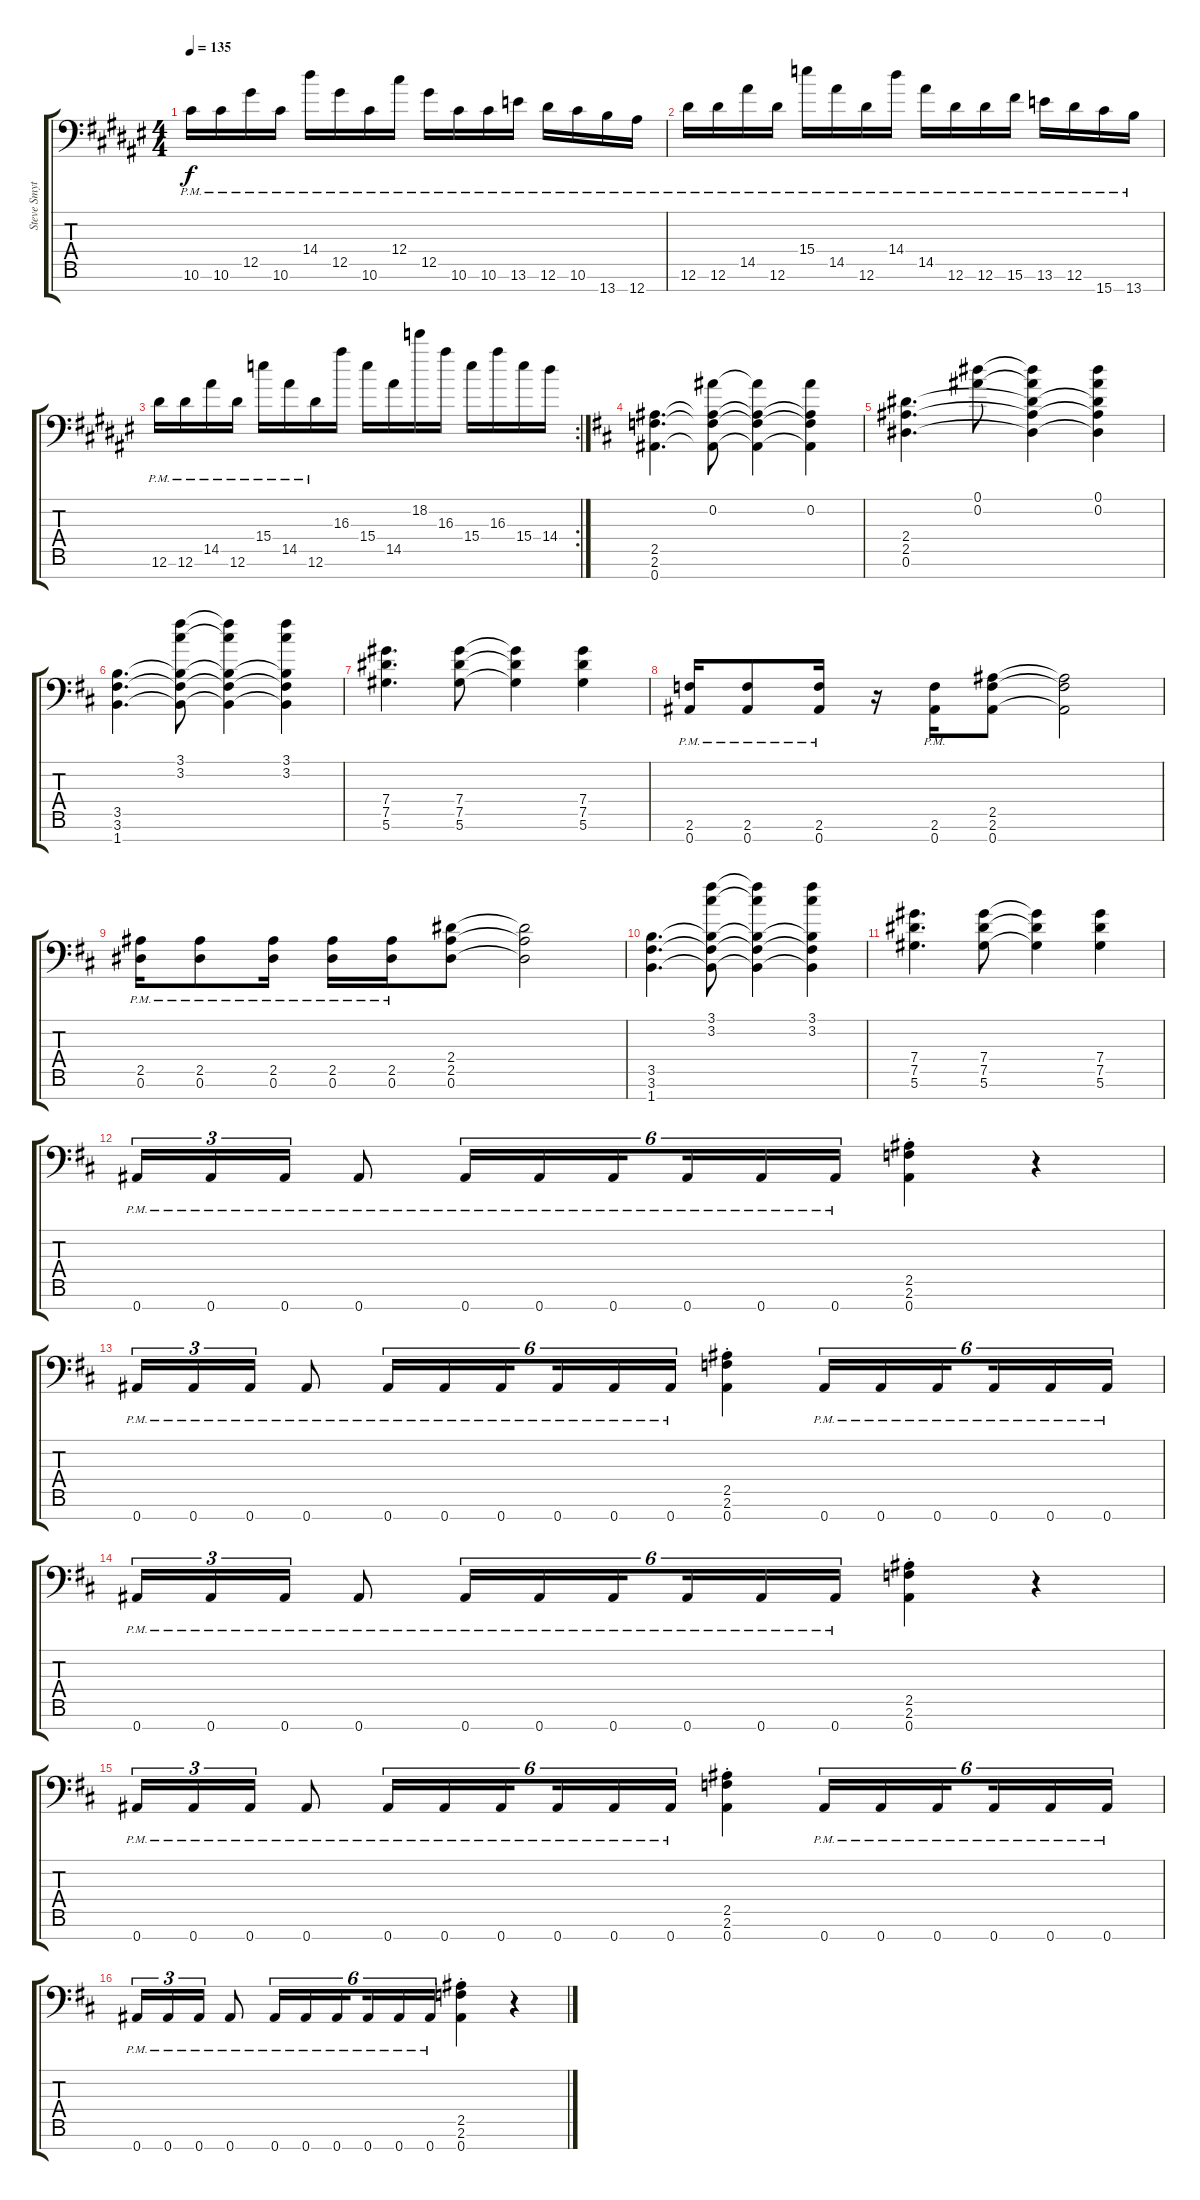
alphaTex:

\track ("Steve Smyth" "Steve Smyt") {instrument distortionguitar}
\staff {score tabs}
\tuning (Eb4 Bb3 Gb3 Db3 Ab2 Eb2 Bb1) {hide}
\ts (4 4)
\tempo 135
\clef f4
\ks f#
10.6{pm}.16{dy f} 10.6{pm}.16 12.5{pm}.16 10.6{pm}.16 14.4{pm}.16 12.5{pm}.16 10.6{pm}.16 12.4{pm}.16 12.5{pm}.16 10.6{pm}.16 10.6{pm}.16 13.6{pm}.16 12.6{pm}.16 10.6{pm}.16 13.7{pm}.16 12.7{pm}.16 |
12.6{pm}.16 12.6{pm}.16 14.5{pm}.16 12.6{pm}.16 15.4{pm}.16 14.5{pm}.16 12.6{pm}.16 14.4{pm}.16 14.5{pm}.16 12.6{pm}.16 12.6{pm}.16 15.6{pm}.16 13.6{pm}.16 12.6{pm}.16 15.7{pm}.16 13.7{pm}.16 |
\rc 2
12.6{pm}.16 12.6{pm}.16 14.5{pm}.16 12.6{pm}.16 15.4{pm}.16 14.5{pm}.16 12.6{pm}.16 16.3.16 15.4.16 14.5.16 18.2.16 16.3.16 15.4.16 16.3.16 15.4.16 14.4.16 |
\ks d
(2.5 2.6 0.7).4{d} (0.2 2.5{t} 2.6{t} 0.7{t}).8 (0.2{t} 2.5{t} 2.6{t} 0.7{t}).4 (0.2 2.5{t} 2.6{t} 0.7{t}).4 |
(2.4 2.5 0.6).4{d} (0.1 0.2).8 (0.1{t} 0.2{t} 2.4{t} 2.5{t} 0.6{t}).4 (0.1 0.2 2.4{t} 2.5{t} 0.6{t}).4 |
(3.5 3.6 1.7).4{d} (3.1 3.2 3.5{t} 3.6{t} 1.7{t}).8 (3.1{t} 3.2{t} 3.5{t} 3.6{t} 1.7{t}).4 (3.1 3.2 3.5{t} 3.6{t} 1.7{t}).4 |
(7.4 7.5 5.6).4{d} (7.4 7.5 5.6).8 (7.4{t} 7.5{t} 5.6{t}).4 (7.4 7.5 5.6).4 |
(2.6{pm} 0.7{pm}).16 (2.6{pm} 0.7{pm}).8 (2.6{pm} 0.7{pm}).16 r.16 (2.6{pm} 0.7{pm}).16 (2.5 2.6 0.7).8 (2.5{t} 2.6{t} 0.7{t}).2 |
(2.5{pm} 0.6{pm}).16 (2.5{pm} 0.6{pm}).8 (2.5{pm} 0.6{pm}).16 (2.5{pm} 0.6{pm}).16 (2.5{pm} 0.6{pm}).16 (2.4 2.5 0.6).8 (2.4{t} 2.5{t} 0.6{t}).2 |
(3.5 3.6 1.7).4{d} (3.1 3.2 3.5{t} 3.6{t} 1.7{t}).8 (3.1{t} 3.2{t} 3.5{t} 3.6{t} 1.7{t}).4 (3.1 3.2 3.5{t} 3.6{t} 1.7{t}).4 |
(7.4 7.5 5.6).4{d} (7.4 7.5 5.6).8 (7.4{t} 7.5{t} 5.6{t}).4 (7.4 7.5 5.6).4 |
0.7{pm}.16{tu (3 2)} 0.7{pm}.16{tu (3 2)} 0.7{pm}.16{tu (3 2)} 0.7{pm}.8 0.7{pm}.16{tu (6 4)} 0.7{pm}.16{tu (6 4)} 0.7{pm}.16{tu (6 4) beam splitsecondary} 0.7{pm}.16{tu (6 4)} 0.7{pm}.16{tu (6 4)} 0.7{pm}.16{tu (6 4)} (2.5 2.6 0.7{st}).4 r.4 |
0.7{pm}.16{tu (3 2)} 0.7{pm}.16{tu (3 2)} 0.7{pm}.16{tu (3 2)} 0.7{pm}.8 0.7{pm}.16{tu (6 4)} 0.7{pm}.16{tu (6 4)} 0.7{pm}.16{tu (6 4) beam splitsecondary} 0.7{pm}.16{tu (6 4)} 0.7{pm}.16{tu (6 4)} 0.7{pm}.16{tu (6 4)} (2.5 2.6 0.7{st}).4 0.7{pm}.16{tu (6 4)} 0.7{pm}.16{tu (6 4)} 0.7{pm}.16{tu (6 4) beam splitsecondary} 0.7{pm}.16{tu (6 4)} 0.7{pm}.16{tu (6 4)} 0.7{pm}.16{tu (6 4)} |
0.7{pm}.16{tu (3 2)} 0.7{pm}.16{tu (3 2)} 0.7{pm}.16{tu (3 2)} 0.7{pm}.8 0.7{pm}.16{tu (6 4)} 0.7{pm}.16{tu (6 4)} 0.7{pm}.16{tu (6 4) beam splitsecondary} 0.7{pm}.16{tu (6 4)} 0.7{pm}.16{tu (6 4)} 0.7{pm}.16{tu (6 4)} (2.5 2.6 0.7{st}).4 r.4 |
0.7{pm}.16{tu (3 2)} 0.7{pm}.16{tu (3 2)} 0.7{pm}.16{tu (3 2)} 0.7{pm}.8 0.7{pm}.16{tu (6 4)} 0.7{pm}.16{tu (6 4)} 0.7{pm}.16{tu (6 4) beam splitsecondary} 0.7{pm}.16{tu (6 4)} 0.7{pm}.16{tu (6 4)} 0.7{pm}.16{tu (6 4)} (2.5 2.6 0.7{st}).4 0.7{pm}.16{tu (6 4)} 0.7{pm}.16{tu (6 4)} 0.7{pm}.16{tu (6 4) beam splitsecondary} 0.7{pm}.16{tu (6 4)} 0.7{pm}.16{tu (6 4)} 0.7{pm}.16{tu (6 4)} |
0.7{pm}.16{tu (3 2)} 0.7{pm}.16{tu (3 2)} 0.7{pm}.16{tu (3 2)} 0.7{pm}.8 0.7{pm}.16{tu (6 4)} 0.7{pm}.16{tu (6 4)} 0.7{pm}.16{tu (6 4) beam splitsecondary} 0.7{pm}.16{tu (6 4)} 0.7{pm}.16{tu (6 4)} 0.7{pm}.16{tu (6 4)} (2.5 2.6 0.7{st}).4 r.4
